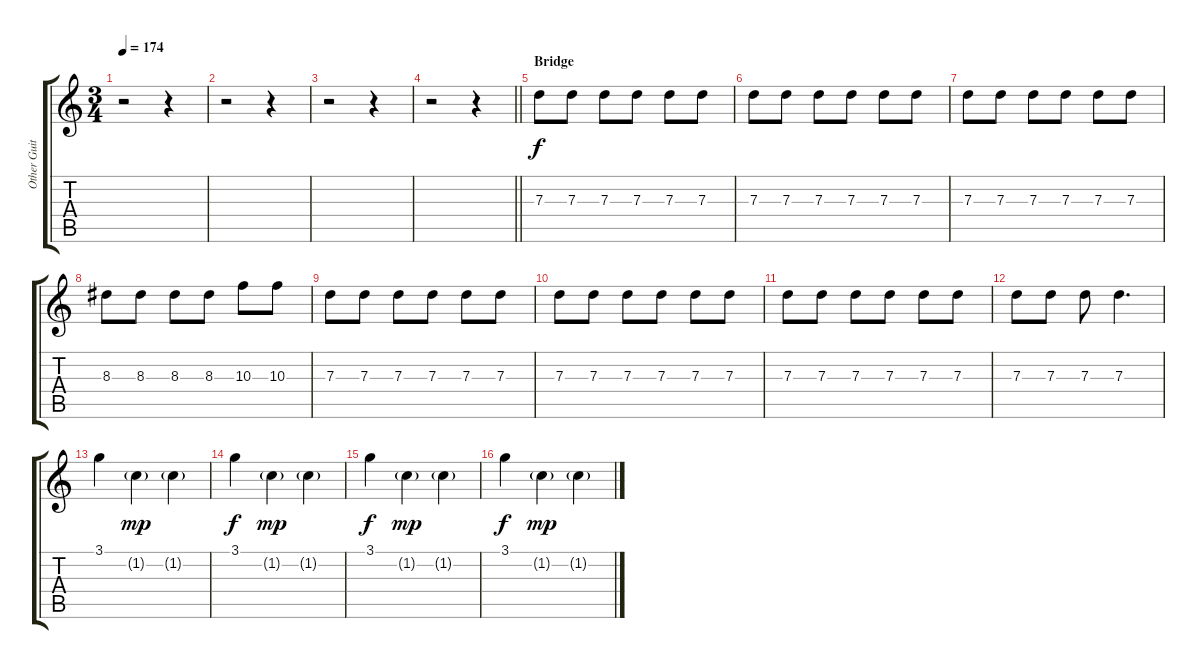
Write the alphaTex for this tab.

\track ("Other Guitar" "Other Guit") {instrument distortionguitar}
\staff {score tabs}
\tuning (E4 B3 G3 D3 A2 E2) {hide}
\ts (3 4)
\tempo 174
\clef g2
\ks c
r.2{dy f} r.4 |
r.2 r.4 |
r.2 r.4 |
\barLineRight lightlight
r.2 r.4 |
\section ("" "Bridge")
7.3.8 7.3.8 7.3.8 7.3.8 7.3.8 7.3.8 |
7.3.8 7.3.8 7.3.8 7.3.8 7.3.8 7.3.8 |
7.3.8 7.3.8 7.3.8 7.3.8 7.3.8 7.3.8 |
8.3.8 8.3.8 8.3.8 8.3.8 10.3.8 10.3.8 |
7.3.8 7.3.8 7.3.8 7.3.8 7.3.8 7.3.8 |
7.3.8 7.3.8 7.3.8 7.3.8 7.3.8 7.3.8 |
7.3.8 7.3.8 7.3.8 7.3.8 7.3.8 7.3.8 |
7.3.8 7.3.8 7.3.8 7.3.4{d} |
3.1.4{instrument electricguitarclean} 1.2{g}.4{dy mp} 1.2{g}.4 |
3.1.4{dy f} 1.2{g}.4{dy mp} 1.2{g}.4 |
3.1.4{dy f} 1.2{g}.4{dy mp} 1.2{g}.4 |
3.1.4{dy f} 1.2{g}.4{dy mp} 1.2{g}.4
